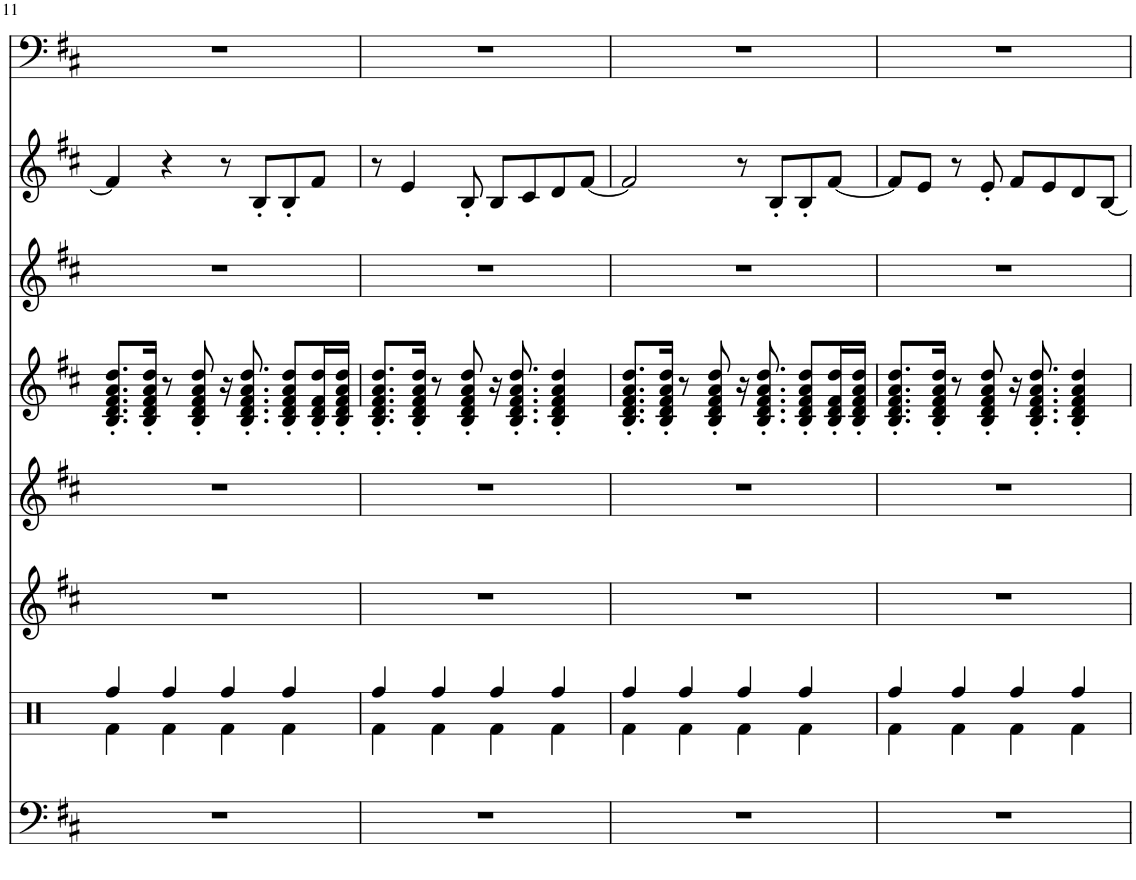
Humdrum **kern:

**kern	**kern	**kern	**kern	**kern	**kern	**kern	**kern
*part8	*part7	*part6	*part5	*part4	*part3	*part2	*part1
*staff8	*staff7	*staff6	*staff5	*staff4	*staff3	*staff2	*staff1
*I"Synth Bass 1	*I"Percussion	*I"Whistle	*I"Muted Guitar	*I"Jazz Guitar	*I"Calliope	*I"Tenor Sax	*I"Fingered Bass
*	*	*I'Whs	*	*	*	*I'T Sax	*
!!LO:PB:g=z
*clefF4	*clefX	*clefG2	*clefG2	*clefG2	*clefG2	*clefG2	*clefF4
*	*	*	*	*	*	*Trd8c14	*
*k[f#c#]	*k[]	*k[f#c#]	*k[f#c#]	*k[f#c#]	*k[f#c#]	*k[f#c#]	*k[f#c#]
*M4/4	*M4/4	*M4/4	*M4/4	*M4/4	*M4/4	*M4/4	*M4/4
=11	=11	=11	=11	=11	=11	=11	=11
*	*^	*	*	*	*	*	*
1r	4Rff/	4Rf\	1r	1r	8.B/' 8.d/' 8.f#/' 8.a/' 8.dd/'L	1r	4f#/]	1r
.	.	.	.	.	16B/' 16d/' 16f#/' 16a/' 16dd/'Jk	.	.	.
.	4Rff/	4Rf\	.	.	8r	.	4r	.
.	.	.	.	.	8B/' 8d/' 8f#/' 8a/' 8dd/'	.	.	.
.	4Rff/	4Rf\	.	.	16r	.	8r	.
.	.	.	.	.	8.B/' 8.d/' 8.f#/' 8.a/' 8.dd/'	.	.	.
.	.	.	.	.	.	.	8B'/L	.
.	4Rff/	4Rf\	.	.	8B/' 8d/' 8f#/' 8a/' 8dd/'L	.	8B'/	.
.	.	.	.	.	16B/' 16d/' 16f#/' 16dd/'L	.	8f#/J	.
.	.	.	.	.	16B/' 16d/' 16f#/' 16a/' 16dd/'JJ	.	.	.
=12	=12	=12	=12	=12	=12	=12	=12	=12
1r	4Rff/	4Rf\	1r	1r	8.B/' 8.d/' 8.f#/' 8.a/' 8.dd/'L	1r	8r	1r
.	.	.	.	.	.	.	4e/	.
.	.	.	.	.	16B/' 16d/' 16f#/' 16a/' 16dd/'Jk	.	.	.
.	4Rff/	4Rf\	.	.	8r	.	.	.
.	.	.	.	.	8B/' 8d/' 8f#/' 8a/' 8dd/'	.	8B'/	.
.	4Rff/	4Rf\	.	.	16r	.	8B/L	.
.	.	.	.	.	8.B/' 8.d/' 8.f#/' 8.a/' 8.dd/'	.	.	.
.	.	.	.	.	.	.	8c#/	.
.	4Rff/	4Rf\	.	.	4B/' 4d/' 4f#/' 4a/' 4dd/'	.	8d/	.
.	.	.	.	.	.	.	[8f#/J	.
=13	=13	=13	=13	=13	=13	=13	=13	=13
1r	4Rff/	4Rf\	1r	1r	8.B/' 8.d/' 8.f#/' 8.a/' 8.dd/'L	1r	2f#/]	1r
.	.	.	.	.	16B/' 16d/' 16f#/' 16a/' 16dd/'Jk	.	.	.
.	4Rff/	4Rf\	.	.	8r	.	.	.
.	.	.	.	.	8B/' 8d/' 8f#/' 8a/' 8dd/'	.	.	.
.	4Rff/	4Rf\	.	.	16r	.	8r	.
.	.	.	.	.	8.B/' 8.d/' 8.f#/' 8.a/' 8.dd/'	.	.	.
.	.	.	.	.	.	.	8B'/L	.
.	4Rff/	4Rf\	.	.	8B/' 8d/' 8f#/' 8a/' 8dd/'L	.	8B'/	.
.	.	.	.	.	16B/' 16d/' 16f#/' 16dd/'L	.	[8f#/J	.
.	.	.	.	.	16B/' 16d/' 16f#/' 16a/' 16dd/'JJ	.	.	.
=14	=14	=14	=14	=14	=14	=14	=14	=14
1r	4Rff/	4Rf\	1r	1r	8.B/' 8.d/' 8.f#/' 8.a/' 8.dd/'L	1r	8f#/L]	1r
.	.	.	.	.	.	.	8e/J	.
.	.	.	.	.	16B/' 16d/' 16f#/' 16a/' 16dd/'Jk	.	.	.
.	4Rff/	4Rf\	.	.	8r	.	8r	.
.	.	.	.	.	8B/' 8d/' 8f#/' 8a/' 8dd/'	.	8e'/	.
.	4Rff/	4Rf\	.	.	16r	.	8f#/L	.
.	.	.	.	.	8.B/' 8.d/' 8.f#/' 8.a/' 8.dd/'	.	.	.
.	.	.	.	.	.	.	8e/	.
.	4Rff/	4Rf\	.	.	4B/' 4d/' 4f#/' 4a/' 4dd/'	.	8d/	.
.	.	.	.	.	.	.	[8B/J	.
*	*v	*v	*	*	*	*	*	*
=	=	=	=	=	=	=	=
*-	*-	*-	*-	*-	*-	*-	*-
